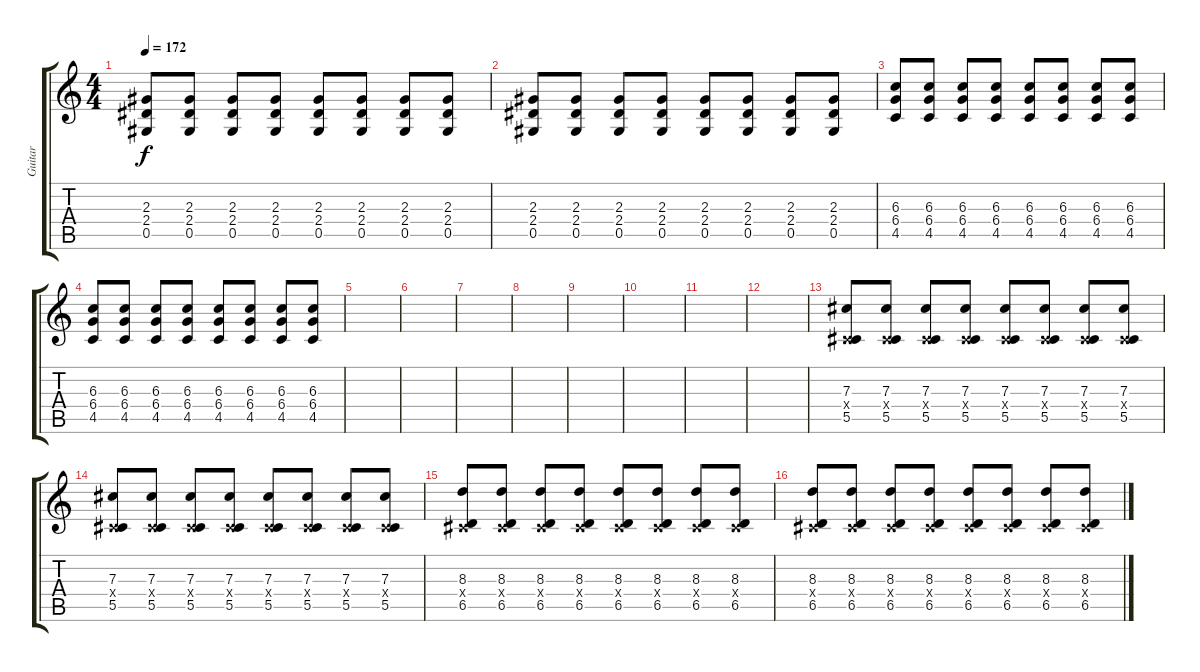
\track ("Guitar" "Guitar") {instrument distortionguitar}
\staff {score tabs}
\tuning (Eb4 Bb3 Gb3 Db3 Ab2 Db2) {hide}
\ts (4 4)
\tempo 172
\clef g2
\ks c
(2.3 2.4 0.5).8{dy f} (2.3 2.4 0.5).8 (2.3 2.4 0.5).8 (2.3 2.4 0.5).8 (2.3 2.4 0.5).8 (2.3 2.4 0.5).8 (2.3 2.4 0.5).8 (2.3 2.4 0.5).8 |
(2.3 2.4 0.5).8 (2.3 2.4 0.5).8 (2.3 2.4 0.5).8 (2.3 2.4 0.5).8 (2.3 2.4 0.5).8 (2.3 2.4 0.5).8 (2.3 2.4 0.5).8 (2.3 2.4 0.5).8 |
(6.3 6.4 4.5).8 (6.3 6.4 4.5).8 (6.3 6.4 4.5).8 (6.3 6.4 4.5).8 (6.3 6.4 4.5).8 (6.3 6.4 4.5).8 (6.3 6.4 4.5).8 (6.3 6.4 4.5).8 |
(6.3 6.4 4.5).8 (6.3 6.4 4.5).8 (6.3 6.4 4.5).8 (6.3 6.4 4.5).8 (6.3 6.4 4.5).8 (6.3 6.4 4.5).8 (6.3 6.4 4.5).8 (6.3 6.4 4.5).8 |
|
|
|
|
|
|
|
|
(7.3 0.4{x} 5.5).8 (7.3 0.4{x} 5.5).8 (7.3 0.4{x} 5.5).8 (7.3 0.4{x} 5.5).8 (7.3 0.4{x} 5.5).8 (7.3 0.4{x} 5.5).8 (7.3 0.4{x} 5.5).8 (7.3 0.4{x} 5.5).8 |
(7.3 0.4{x} 5.5).8 (7.3 0.4{x} 5.5).8 (7.3 0.4{x} 5.5).8 (7.3 0.4{x} 5.5).8 (7.3 0.4{x} 5.5).8 (7.3 0.4{x} 5.5).8 (7.3 0.4{x} 5.5).8 (7.3 0.4{x} 5.5).8 |
(8.3 0.4{x} 6.5).8 (8.3 0.4{x} 6.5).8 (8.3 0.4{x} 6.5).8 (8.3 0.4{x} 6.5).8 (8.3 0.4{x} 6.5).8 (8.3 0.4{x} 6.5).8 (8.3 0.4{x} 6.5).8 (8.3 0.4{x} 6.5).8 |
(8.3 0.4{x} 6.5).8 (8.3 0.4{x} 6.5).8 (8.3 0.4{x} 6.5).8 (8.3 0.4{x} 6.5).8 (8.3 0.4{x} 6.5).8 (8.3 0.4{x} 6.5).8 (8.3 0.4{x} 6.5).8 (8.3 0.4{x} 6.5).8
